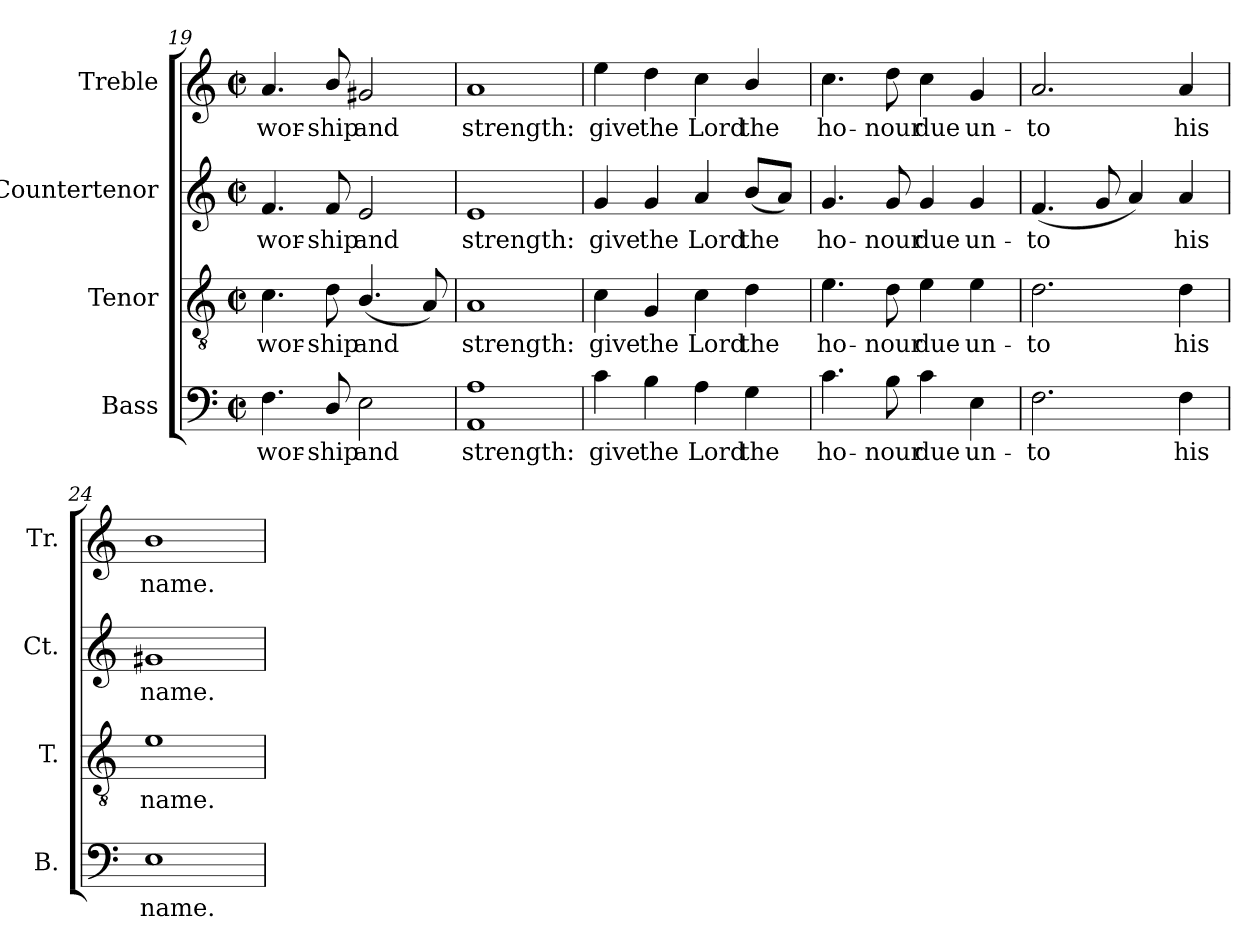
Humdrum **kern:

**kern	**text	**kern	**text	**kern	**text	**kern	**text
*part4	*part4	*part3	*part3	*part2	*part2	*part1	*part1
*staff4	*staff4	*staff3	*staff3	*staff2	*staff2	*staff1	*staff1
*I"Bass	*	*I"Tenor	*	*I"Countertenor	*	*I"Treble	*
*I'B.	*	*I'T.	*	*I'Ct.	*	*I'Tr.	*
*clefF4	*	*clefGv2	*	*clefG2	*	*clefG2	*
*	*	*ITrd7c12	*	*	*	*	*
*k[]	*	*k[]	*	*k[]	*	*k[]	*
*C:	*	*C:	*	*C:	*	*C:	*
*M2/2	*	*M2/2	*	*M2/2	*	*M2/2	*
*met(c|)	*	*met(c|)	*	*met(c|)	*	*met(c|)	*
=19	=19	=19	=19	=19	=19	=19	=19
!	!LO:LY:b:color=#000000	!	!	!	!	!	!
!	!	!	!LO:LY:b:color=#000000	!	!	!	!
!	!	!	!	!	!LO:LY:b:color=#000000	!	!
!	!	!	!	!	!	!	!LO:LY:b:color=#000000
4.Fi\	wor-	4.Ci\	wor-	4.fi/	wor-	4.ai/	wor-
!	!LO:LY:b:color=#000000	!	!	!	!	!	!
!	!	!	!LO:LY:b:color=#000000	!	!	!	!
!	!	!	!	!	!LO:LY:b:color=#000000	!	!
!	!	!	!	!	!	!	!LO:LY:b:color=#000000
8Di/	-ship	8Di\	-ship	8fi/	-ship	8bi/	-ship
!	!LO:LY:b:color=#000000	!	!	!	!	!	!
!	!	!	!LO:LY:b:color=#000000	!	!	!	!
!	!	!	!	!	!LO:LY:b:color=#000000	!	!
!	!	!	!	!	!	!	!LO:LY:b:color=#000000
2Ei\	and	(4.BBi/	and	2ei/	and	2g#Xi/	and
.	.	8AAi/)	.	.	.	.	.
!!LO:LB:g=z
=20	=20	=20	=20	=20	=20	=20	=20
!	!LO:LY:b:color=#000000	!	!	!	!	!	!
!	!	!	!LO:LY:b:color=#000000	!	!	!	!
!	!	!	!	!	!LO:LY:b:color=#000000	!	!
!	!	!	!	!	!	!	!LO:LY:b:color=#000000
1AAi 1Ai	strength:	1AAi	strength:	1ei	strength:	1ai	strength:
=21	=21	=21	=21	=21	=21	=21	=21
!	!LO:LY:b:color=#000000	!	!	!	!	!	!
!	!	!	!LO:LY:b:color=#000000	!	!	!	!
!	!	!	!	!	!LO:LY:b:color=#000000	!	!
!	!	!	!	!	!	!	!LO:LY:b:color=#000000
4ci\	give	4Ci\	give	4gi/	give	4eei\	give
!	!LO:LY:b:color=#000000	!	!	!	!	!	!
!	!	!	!LO:LY:b:color=#000000	!	!	!	!
!	!	!	!	!	!LO:LY:b:color=#000000	!	!
!	!	!	!	!	!	!	!LO:LY:b:color=#000000
4Bi\	the	4GGi/	the	4gi/	the	4ddi\	the
!	!LO:LY:b:color=#000000	!	!	!	!	!	!
!	!	!	!LO:LY:b:color=#000000	!	!	!	!
!	!	!	!	!	!LO:LY:b:color=#000000	!	!
!	!	!	!	!	!	!	!LO:LY:b:color=#000000
4Ai\	Lord	4Ci\	Lord	4ai/	Lord	4cci\	Lord
!	!LO:LY:b:color=#000000	!	!	!	!	!	!
!	!	!	!LO:LY:b:color=#000000	!	!	!	!
!	!	!	!	!	!LO:LY:b:color=#000000	!	!
!	!	!	!	!	!	!	!LO:LY:b:color=#000000
4Gi\	the	4Di\	the	(8bi/L	the	4bi/	the
.	.	.	.	8ai/J)	.	.	.
=22	=22	=22	=22	=22	=22	=22	=22
!	!LO:LY:b:color=#000000	!	!	!	!	!	!
!	!	!	!LO:LY:b:color=#000000	!	!	!	!
!	!	!	!	!	!LO:LY:b:color=#000000	!	!
!	!	!	!	!	!	!	!LO:LY:b:color=#000000
4.ci\	ho-	4.Ei\	ho-	4.gi/	ho-	4.cci\	ho-
!	!LO:LY:b:color=#000000	!	!	!	!	!	!
!	!	!	!LO:LY:b:color=#000000	!	!	!	!
!	!	!	!	!	!LO:LY:b:color=#000000	!	!
!	!	!	!	!	!	!	!LO:LY:b:color=#000000
8Bi\	-nour	8Di\	-nour	8gi/	-nour	8ddi\	-nour
!	!LO:LY:b:color=#000000	!	!	!	!	!	!
!	!	!	!LO:LY:b:color=#000000	!	!	!	!
!	!	!	!	!	!LO:LY:b:color=#000000	!	!
!	!	!	!	!	!	!	!LO:LY:b:color=#000000
4ci\	due	4Ei\	due	4gi/	due	4cci\	due
!	!LO:LY:b:color=#000000	!	!	!	!	!	!
!	!	!	!LO:LY:b:color=#000000	!	!	!	!
!	!	!	!	!	!LO:LY:b:color=#000000	!	!
!	!	!	!	!	!	!	!LO:LY:b:color=#000000
4Ei\	un-	4Ei\	un-	4gi/	un-	4gi/	un-
=23	=23	=23	=23	=23	=23	=23	=23
!	!LO:LY:b:color=#000000	!	!	!	!	!	!
!	!	!	!LO:LY:b:color=#000000	!	!	!	!
!	!	!	!	!	!LO:LY:b:color=#000000	!	!
!	!	!	!	!	!	!	!LO:LY:b:color=#000000
2.Fi\	-to	2.Di\	-to	(4.fi/	-to	2.ai/	-to
.	.	.	.	8gi/	.	.	.
.	.	.	.	4ai/)	.	.	.
!	!LO:LY:b:color=#000000	!	!	!	!	!	!
!	!	!	!LO:LY:b:color=#000000	!	!	!	!
!	!	!	!	!	!LO:LY:b:color=#000000	!	!
!	!	!	!	!	!	!	!LO:LY:b:color=#000000
4Fi\	his	4Di\	his	4ai/	his	4ai/	his
=24	=24	=24	=24	=24	=24	=24	=24
!	!LO:LY:b:color=#000000	!	!	!	!	!	!
!	!	!	!LO:LY:b:color=#000000	!	!	!	!
!	!	!	!	!	!LO:LY:b:color=#000000	!	!
!	!	!	!	!	!	!	!LO:LY:b:color=#000000
1Ei	name.	1Ei	name.	1g#Xi	name.	1bi	name.
=	=	=	=	=	=	=	=
*-	*-	*-	*-	*-	*-	*-	*-
